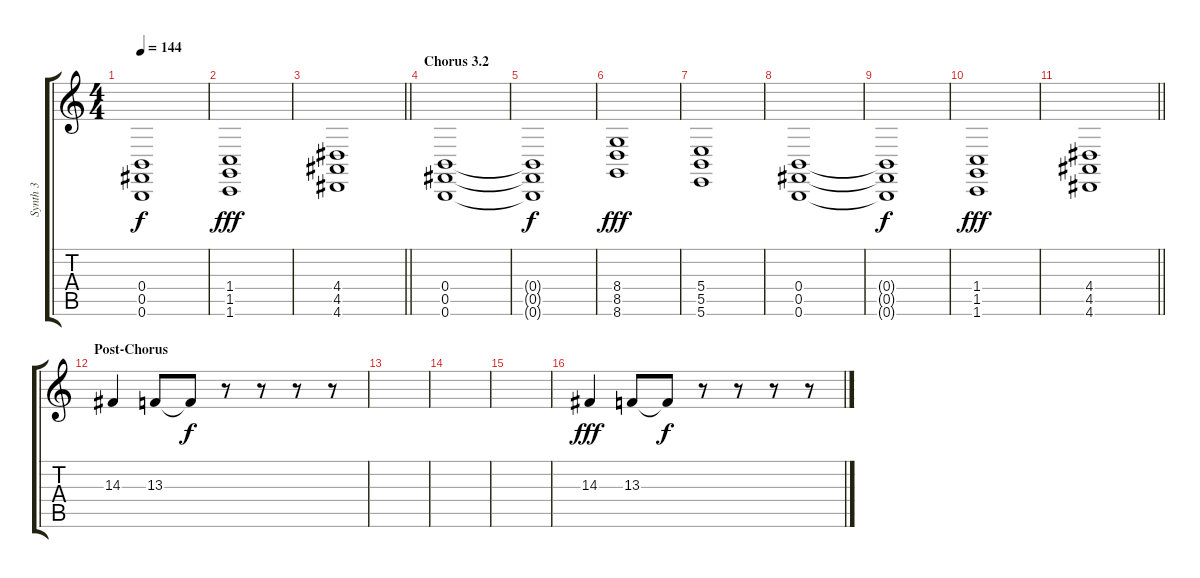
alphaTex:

\track ("Synth 3" "Synth 3") {instrument stringensemble1}
\staff {score tabs}
\tuning (Db4 Ab3 E3 B2 Gb2 B1) {hide}
\ts (4 4)
\tempo 144
\clef g2
\ks c
(0.4{t} 0.5{t} 0.6{t}).1{dy f} |
(1.4 1.5 1.6).1{dy fff} |
\barLineRight lightlight
(4.4 4.5 4.6).1 |
\section ("" "Chorus 3.2")
(0.4 0.5 0.6).1 |
(0.4{t} 0.5{t} 0.6{t}).1{dy f} |
(8.4 8.5 8.6).1{dy fff} |
(5.4 5.5 5.6).1 |
(0.4 0.5 0.6).1 |
(0.4{t} 0.5{t} 0.6{t}).1{dy f} |
(1.4 1.5 1.6).1{dy fff} |
\barLineRight lightlight
(4.4 4.5 4.6).1 |
\section ("" "Post-Chorus")
14.3.4 13.3.8 13.3{t}.8{dy f} r.8 r.8 r.8 r.8 |
|
|
|
14.3.4{dy fff} 13.3.8 13.3{t}.8{dy f} r.8 r.8 r.8 r.8
